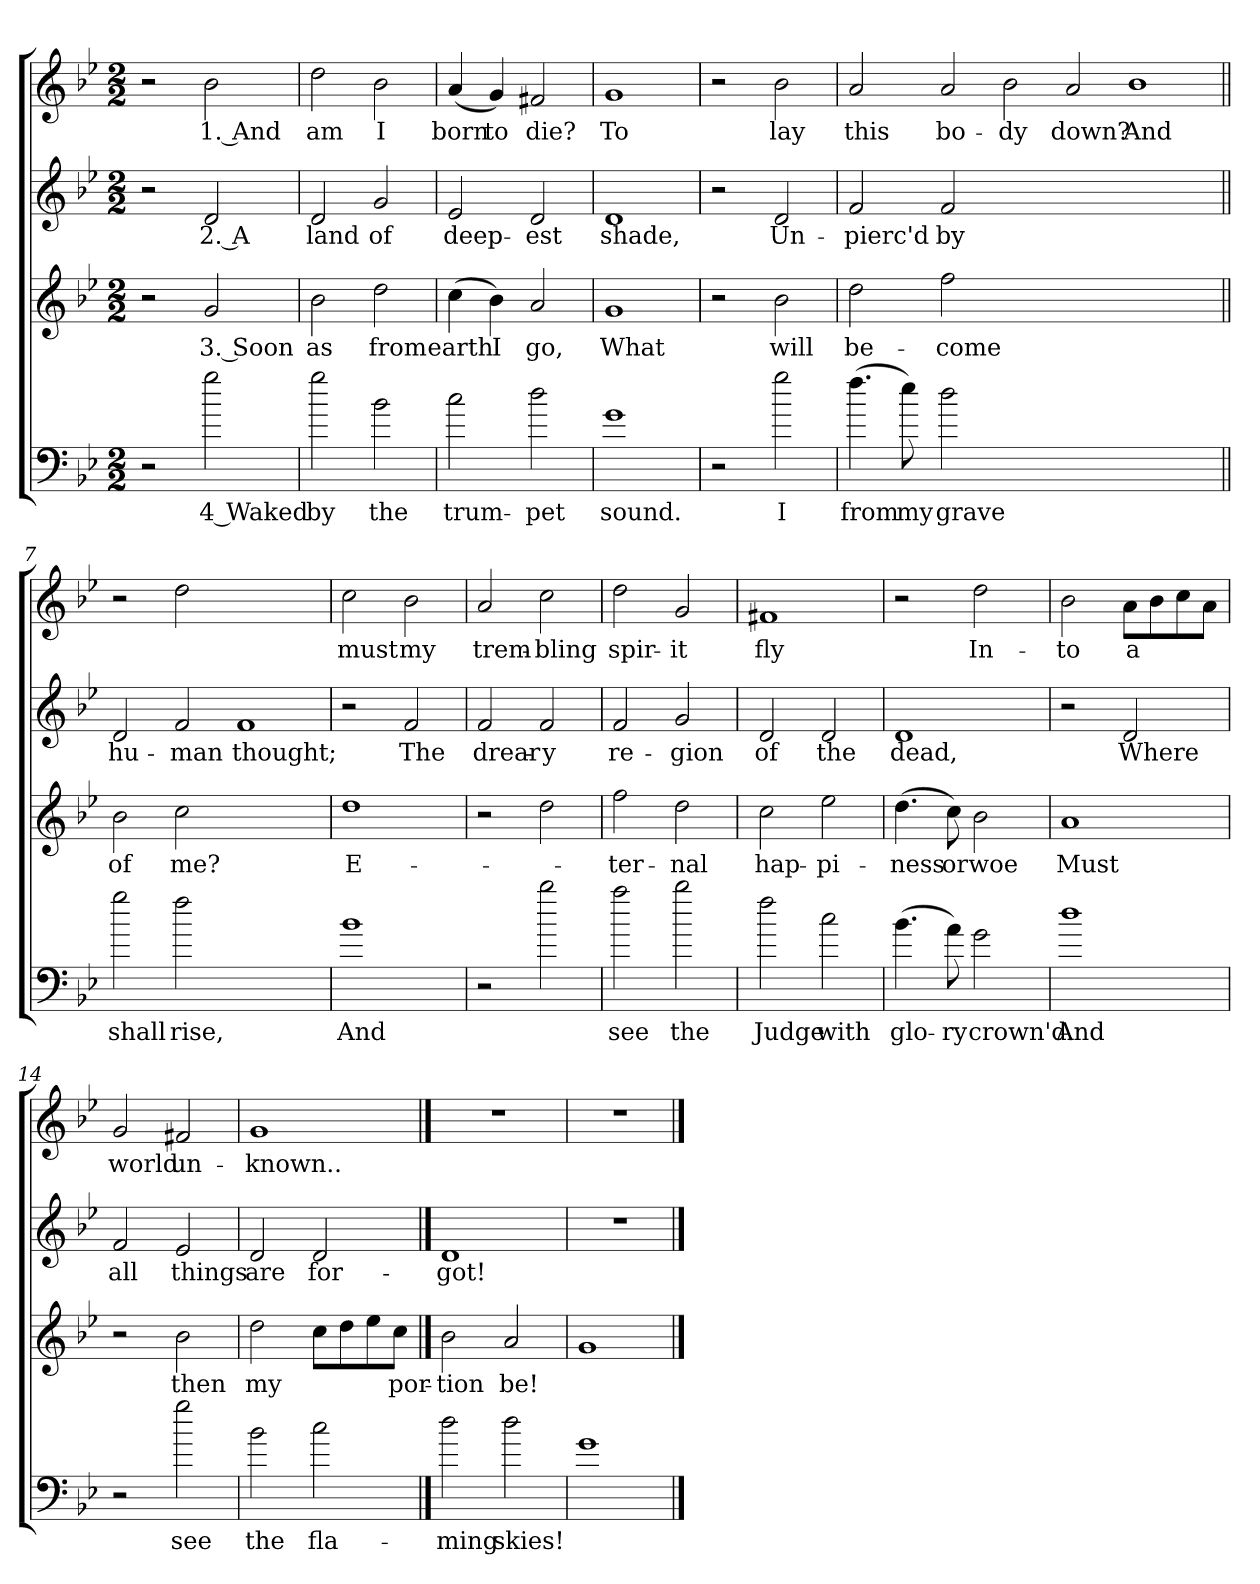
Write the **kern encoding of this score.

**kern	**text	**kern	**text	**kern	**text	**kern	**text
*part4	*part4	*part3	*part3	*part2	*part2	*part1	*part1
*staff4	*staff4	*staff3	*staff3	*staff2	*staff2	*staff1	*staff1
*clefF4	*	*clefG2	*	*clefG2	*	*clefG2	*
*k[b-e-]	*	*k[b-e-]	*	*k[b-e-]	*	*k[b-e-]	*
*g:	*	*g:	*	*g:	*	*g:	*
*M2/2	*	*M2/2	*	*M2/2	*	*M2/2	*
=1	=1	=1	=1	=1	=1	=1	=1
2r	.	2r	.	2r	.	2r	.
!	!LO:LY:b	!	!LO:LY:b	!	!LO:LY:b	!	!LO:LY:b
2gg\	4 Waked	2g/	3. Soon	2d/	2. A	2b-\	1. And
=2	=2	=2	=2	=2	=2	=2	=2
!	!LO:LY:b	!	!LO:LY:b	!	!LO:LY:b	!	!LO:LY:b
2gg\	by	2b-\	as	2d/	land	2dd\	am
!	!LO:LY:b	!	!LO:LY:b	!	!LO:LY:b	!	!LO:LY:b
2b-\	the	2dd\	from	2g/	of	2b-\	I
=3	=3	=3	=3	=3	=3	=3	=3
!	!LO:LY:b	!	!LO:LY:b	!	!LO:LY:b	!	!LO:LY:b
2cc\	trum-	(>4cc\	earth	2e-/	deep-	(<4a/	born
!	!	!	!LO:LY:b	!	!	!	!LO:LY:b
.	.	4b-\)	I	.	.	4g/)	to
!	!LO:LY:b	!	!LO:LY:b	!	!LO:LY:b	!	!LO:LY:b
2dd\	-pet	2a/	go,	2d/	-est	2f#X/	die?
=4	=4	=4	=4	=4	=4	=4	=4
!	!LO:LY:b	!	!LO:LY:b	!	!LO:LY:b	!	!LO:LY:b
1g	sound.	1g	What	1d	shade,	1g	To
=5	=5	=5	=5	=5	=5	=5	=5
2r	.	2r	.	2r	.	2r	.
!	!LO:LY:b	!	!LO:LY:b	!	!LO:LY:b	!	!LO:LY:b
2gg\	I	2b-\	will	2d/	Un-	2b-\	lay
=6	=6	=6	=6	=6	=6	=6	=6
!	!LO:LY:b	!	!LO:LY:b	!	!LO:LY:b	!	!LO:LY:b
(>4.ff\	from	2dd\	be-	2f/	-pierc'd	2a/	this
!	!LO:LY:b	!	!	!	!	!	!
8ee-\)	my	.	.	.	.	.	.
!	!LO:LY:b	!	!LO:LY:b	!	!LO:LY:b	!	!LO:LY:b
2dd\	grave	2ff\	-come	2f/	by	2a/	bo-
!	!	!	!	!	!	!	!LO:LY:b
0ryy	.	0ryy	.	0ryy	.	2b-\	-dy
!	!	!	!	!	!	!	!LO:LY:b
.	.	.	.	.	.	2a/	down?
!	!	!	!	!	!	!	!LO:LY:b
.	.	.	.	.	.	1b-	And
!!LO:LB:g=z
=7||	=7||	=7||	=7||	=7||	=7||	=7||	=7||
!	!LO:LY:b	!	!LO:LY:b	!	!LO:LY:b	!	!
2gg\	shall	2b-\	of	2d/	hu-	2r	.
!	!LO:LY:b	!	!LO:LY:b	!	!LO:LY:b	!	!
2ff\	rise,	2cc\	me?	2f/	-man	2dd\	.
!	!	!	!	!	!LO:LY:b	!	!
1ryy	.	1ryy	.	1f	thought;	1ryy	.
=8	=8	=8	=8	=8	=8	=8	=8
!	!LO:LY:b	!	!LO:LY:b	!	!	!	!LO:LY:b
1b-	And	1dd	E-	2r	.	2cc\	must
!	!	!	!	!	!LO:LY:b	!	!LO:LY:b
.	.	.	.	2f/	The	2b-\	my
=9	=9	=9	=9	=9	=9	=9	=9
!	!	!	!	!	!LO:LY:b	!	!LO:LY:b
2r	.	2r	.	2f/	drear-	2a/	trem-
!	!	!	!	!	!LO:LY:b	!	!LO:LY:b
2bb-\	.	2dd\	.	2f/	-y	2cc\	-bling
=10	=10	=10	=10	=10	=10	=10	=10
!	!LO:LY:b	!	!LO:LY:b	!	!LO:LY:b	!	!LO:LY:b
2aa\	see	2ff\	-ter-	2f/	re-	2dd\	spir-
!	!LO:LY:b	!	!LO:LY:b	!	!LO:LY:b	!	!LO:LY:b
2bb-\	the	2dd\	-nal	2g/	-gion	2g/	-it
=11	=11	=11	=11	=11	=11	=11	=11
!	!LO:LY:b	!	!LO:LY:b	!	!LO:LY:b	!	!LO:LY:b
2ff\	Judge	2cc\	hap-	2d/	of	1f#X	fly
!	!LO:LY:b	!	!LO:LY:b	!	!LO:LY:b	!	!
2cc\	with	2ee-\	-pi-	2d/	the	.	.
=12	=12	=12	=12	=12	=12	=12	=12
!	!LO:LY:b	!	!LO:LY:b	!	!LO:LY:b	!	!
(>4.b-\	glo-	(>4.dd\	-ness	1d	dead,	2r	.
!	!LO:LY:b	!	!LO:LY:b	!	!	!	!
8a\)	-ry	8cc\)	or	.	.	.	.
!	!LO:LY:b	!	!LO:LY:b	!	!	!	!LO:LY:b
2g\	crown'd.	2b-\	woe	.	.	2dd\	In-
!!LO:PB:g=z
=13	=13	=13	=13	=13	=13	=13	=13
!	!LO:LY:b	!	!LO:LY:b	!	!	!	!LO:LY:b
1dd	And	1a	Must	2r	.	2b-\	-to
!	!	!	!	!	!LO:LY:b	!	!LO:LY:b
.	.	.	.	2d/	Where	8a\L	a
.	.	.	.	.	.	8b-\	.
.	.	.	.	.	.	8cc\	.
.	.	.	.	.	.	8a\J	.
=14	=14	=14	=14	=14	=14	=14	=14
!	!	!	!	!	!LO:LY:b	!	!LO:LY:b
2r	.	2r	.	2f/	all	2g/	world
!	!LO:LY:b	!	!LO:LY:b	!	!LO:LY:b	!	!LO:LY:b
2gg\	see	2b-\	then	2e-/	things	2f#X/	un-
=15	=15	=15	=15	=15	=15	=15	=15
!	!LO:LY:b	!	!LO:LY:b	!	!LO:LY:b	!	!LO:LY:b
2b-\	the	2dd\	my	2d/	are	1g	-known..
!	!LO:LY:b	!	!	!	!LO:LY:b	!	!
2cc\	fla-	8cc\L	.	2d/	for-	.	.
.	.	8dd\	.	.	.	.	.
.	.	8ee-\	.	.	.	.	.
!	!	!	!LO:LY:b	!	!	!	!
.	.	8cc\J	por-	.	.	.	.
==16	==16	==16	==16	==16	==16	==16	==16
!	!LO:LY:b	!	!LO:LY:b	!	!LO:LY:b	!	!
2dd\	-ming	2b-\	-tion	1d	-got!	1r	.
!	!LO:LY:b	!	!LO:LY:b	!	!	!	!
2dd\	skies!	2a/	be!	.	.	.	.
=17	=17	=17	=17	=17	=17	=17	=17
1g	.	1g	.	1r	.	1r	.
==	==	==	==	==	==	==	==
*-	*-	*-	*-	*-	*-	*-	*-
